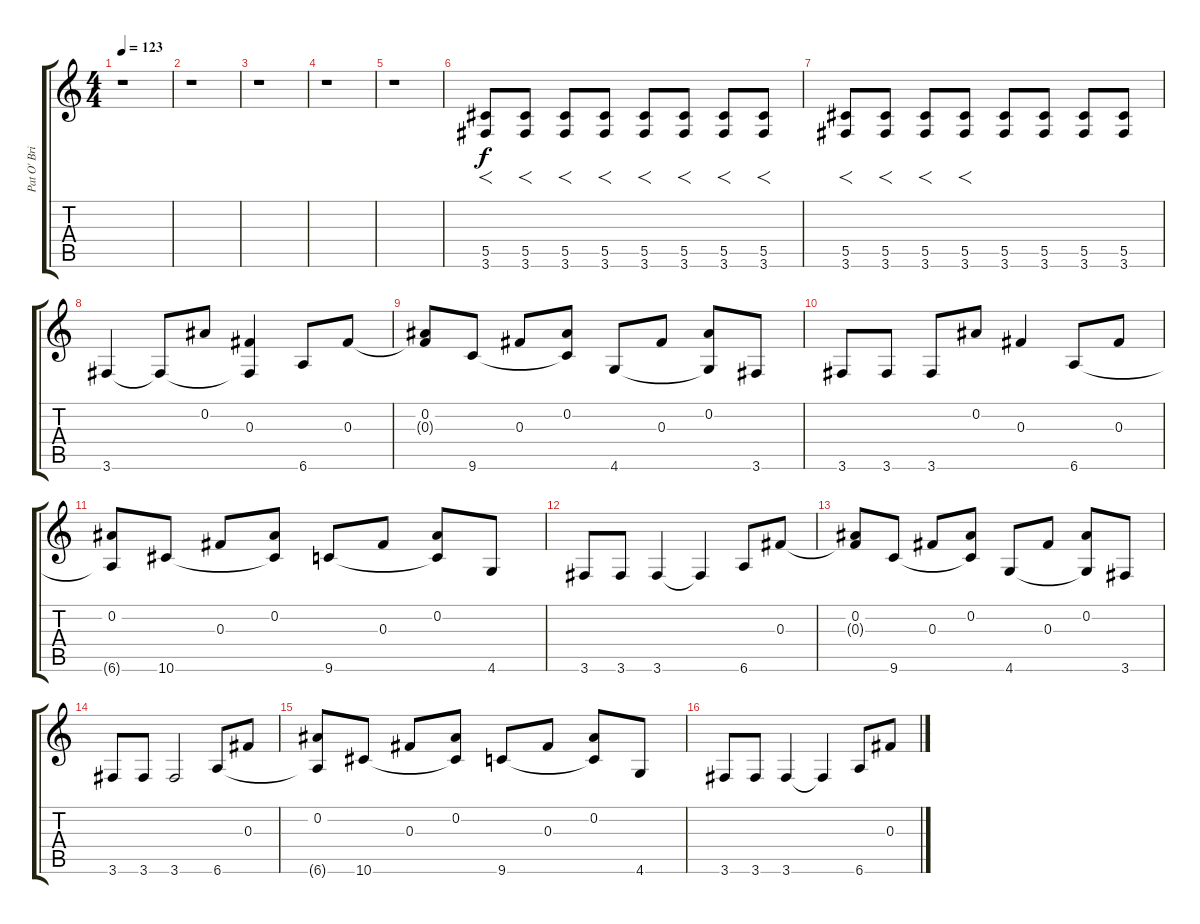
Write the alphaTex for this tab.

\track ("Pat O' Brien" "Pat O' Bri") {instrument distortionguitar}
\staff {score tabs}
\tuning (Eb4 Bb3 Gb3 Db3 Ab2 Eb2) {hide}
\ts (4 4)
\tempo 123
\clef g2
\ks c
r.1{dy f} |
r.1 |
r.1 |
r.1 |
r.1 |
(5.5 3.6).8{f} (5.5 3.6).8{f} (5.5 3.6).8{f} (5.5 3.6).8{f} (5.5 3.6).8{f} (5.5 3.6).8{f} (5.5 3.6).8{f} (5.5 3.6).8{f} |
(5.5 3.6).8{f} (5.5 3.6).8{f} (5.5 3.6).8{f} (5.5 3.6).8{f} (5.5 3.6).8 (5.5 3.6).8 (5.5 3.6).8 (5.5 3.6).8 |
3.6.4 3.6{t}.8 0.2.8 (0.3 3.6{t}).4 6.6.8 0.3.8 |
(0.2 0.3{t}).8 9.6.8 0.3.8 (0.2 9.6{t}).8 4.6.8 0.3.8 (0.2 4.6{t}).8 3.6.8 |
3.6.8 3.6.8 3.6.8 0.2.8 0.3.4 6.6.8 0.3.8 |
(0.2 6.6{t}).8 10.6.8 0.3.8 (0.2 10.6{t}).8 9.6.8 0.3.8 (0.2 9.6{t}).8 4.6.8 |
3.6.8 3.6.8 3.6.4 3.6{t}.4 6.6.8 0.3.8 |
(0.2 0.3{t}).8 9.6.8 0.3.8 (0.2 9.6{t}).8 4.6.8 0.3.8 (0.2 4.6{t}).8 3.6.8 |
3.6.8 3.6.8 3.6.2 6.6.8 0.3.8 |
(0.2 6.6{t}).8 10.6.8 0.3.8 (0.2 10.6{t}).8 9.6.8 0.3.8 (0.2 9.6{t}).8 4.6.8 |
3.6.8 3.6.8 3.6.4 3.6{t}.4 6.6.8 0.3.8
